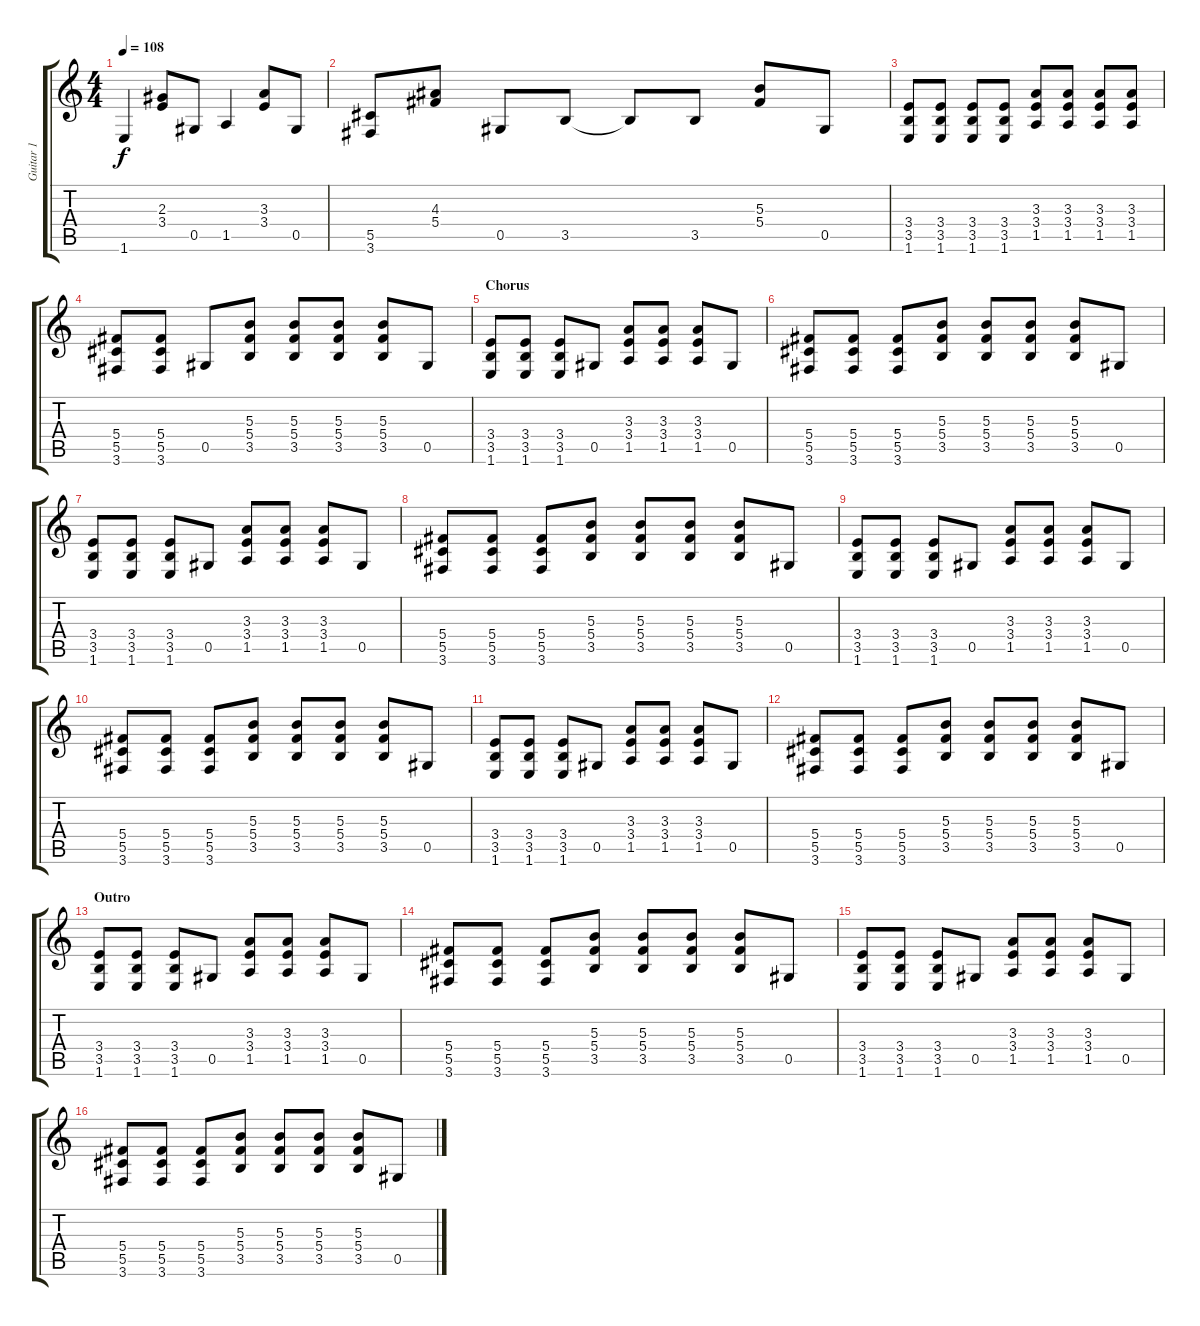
\track ("Guitar 1" "Guitar 1") {instrument electricguitarmuted}
\staff {score tabs}
\tuning (Eb4 Bb3 Gb3 Db3 Ab2 Eb2) {hide}
\ts (4 4)
\tempo 108
\clef g2
\ks c
1.6.4{dy f} (2.3 3.4).8 0.5.8 1.5.4 (3.3 3.4).8 0.5.8 |
(5.5 3.6).8 (4.3 5.4).8 0.5.8 3.5.8 3.5{t}.8 3.5.8 (5.3 5.4).8 0.5.8 |
(3.4 3.5 1.6).8{volume 6 instrument distortionguitar} (3.4 3.5 1.6).8{volume 16} (3.4 3.5 1.6).8 (3.4 3.5 1.6).8 (3.3 3.4 1.5).8 (3.3 3.4 1.5).8 (3.3 3.4 1.5).8 (3.3 3.4 1.5).8 |
(5.4 5.5 3.6).8 (5.4 5.5 3.6).8 0.5.8 (5.3 5.4 3.5).8 (5.3 5.4 3.5).8 (5.3 5.4 3.5).8 (5.3 5.4 3.5).8 0.5.8 |
\section ("" "Chorus")
(3.4 3.5 1.6).8 (3.4 3.5 1.6).8 (3.4 3.5 1.6).8 0.5.8 (3.3 3.4 1.5).8 (3.3 3.4 1.5).8 (3.3 3.4 1.5).8 0.5.8 |
(5.4 5.5 3.6).8 (5.4 5.5 3.6).8 (5.4 5.5 3.6).8 (5.3 5.4 3.5).8 (5.3 5.4 3.5).8 (5.3 5.4 3.5).8 (5.3 5.4 3.5).8 0.5.8 |
(3.4 3.5 1.6).8 (3.4 3.5 1.6).8 (3.4 3.5 1.6).8 0.5.8 (3.3 3.4 1.5).8 (3.3 3.4 1.5).8 (3.3 3.4 1.5).8 0.5.8 |
(5.4 5.5 3.6).8 (5.4 5.5 3.6).8 (5.4 5.5 3.6).8 (5.3 5.4 3.5).8 (5.3 5.4 3.5).8 (5.3 5.4 3.5).8 (5.3 5.4 3.5).8 0.5.8 |
(3.4 3.5 1.6).8 (3.4 3.5 1.6).8 (3.4 3.5 1.6).8 0.5.8 (3.3 3.4 1.5).8 (3.3 3.4 1.5).8 (3.3 3.4 1.5).8 0.5.8 |
(5.4 5.5 3.6).8 (5.4 5.5 3.6).8 (5.4 5.5 3.6).8 (5.3 5.4 3.5).8 (5.3 5.4 3.5).8 (5.3 5.4 3.5).8 (5.3 5.4 3.5).8 0.5.8 |
(3.4 3.5 1.6).8 (3.4 3.5 1.6).8 (3.4 3.5 1.6).8 0.5.8 (3.3 3.4 1.5).8 (3.3 3.4 1.5).8 (3.3 3.4 1.5).8 0.5.8 |
(5.4 5.5 3.6).8 (5.4 5.5 3.6).8 (5.4 5.5 3.6).8 (5.3 5.4 3.5).8 (5.3 5.4 3.5).8 (5.3 5.4 3.5).8 (5.3 5.4 3.5).8 0.5.8 |
\section ("" "Outro")
(3.4 3.5 1.6).8 (3.4 3.5 1.6).8 (3.4 3.5 1.6).8 0.5.8 (3.3 3.4 1.5).8 (3.3 3.4 1.5).8 (3.3 3.4 1.5).8 0.5.8 |
(5.4 5.5 3.6).8 (5.4 5.5 3.6).8 (5.4 5.5 3.6).8 (5.3 5.4 3.5).8 (5.3 5.4 3.5).8 (5.3 5.4 3.5).8 (5.3 5.4 3.5).8 0.5.8 |
(3.4 3.5 1.6).8 (3.4 3.5 1.6).8 (3.4 3.5 1.6).8 0.5.8 (3.3 3.4 1.5).8 (3.3 3.4 1.5).8 (3.3 3.4 1.5).8 0.5.8 |
(5.4 5.5 3.6).8 (5.4 5.5 3.6).8 (5.4 5.5 3.6).8 (5.3 5.4 3.5).8 (5.3 5.4 3.5).8 (5.3 5.4 3.5).8 (5.3 5.4 3.5).8 0.5.8
